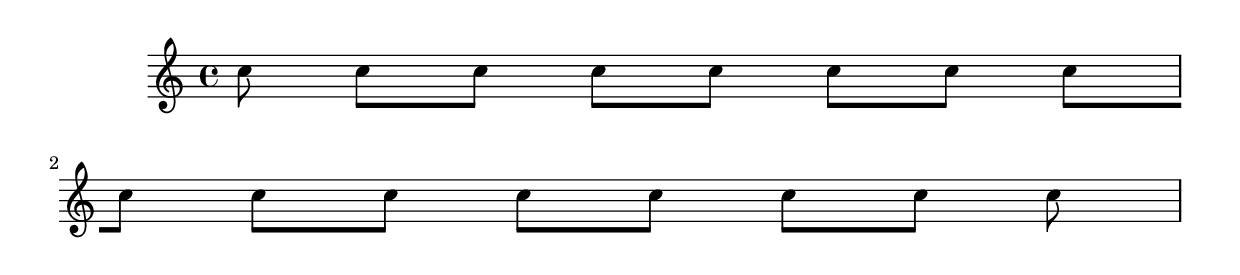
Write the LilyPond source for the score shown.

%% Do not edit this file; it is auto-generated from LSR http://lsr.dsi.unimi.it
%% This file is in the public domain.
\version "2.13.1"

\header {
  lsrtags = "rhythms"

%% Translation of GIT committish: b2d4318d6c53df8469dfa4da09b27c15a374d0ca
  texidoces = "
Normalmente están prohibidos los saltos de línea si las barras
atraviesan las líneas divisorias.  Se puede cambiar este
comportamiento como se muestra aquí:

"
  doctitlees = "Barras que atraviesan saltos de línea"
  

%% Translation of GIT committish: d96023d8792c8af202c7cb8508010c0d3648899d  
texidocde = "
Zeilenumbrüche sind normalerweise während Balken verboten.  Das kann geändert
werden.

"
  doctitlede = "Balken über Zeilenumbrüche"


%% Translation of GIT committish: b3196fadd8f42d05ba35e8ac42f7da3caf8a3079
  
  texidocfr = "
Il est normalement impensable qu'un saut de ligne tombe au milieu d'une
ligature.  LilyPond permet néanmoins de l'obtenir.

"
  doctitlefr = "Ligature au moment d'un saut de ligne"

  texidoc = "
Line breaks are normally forbidden when beams cross bar lines. This
behavior can be changed as shown: 

"
  doctitle = "Beams across line breaks"
} % begin verbatim

\relative c'' {
  \override Beam #'breakable = ##t
  c8 c[ c] c[ c] c[ c] c[ \break  
  c8] c[ c] c[ c] c[ c] c
}


